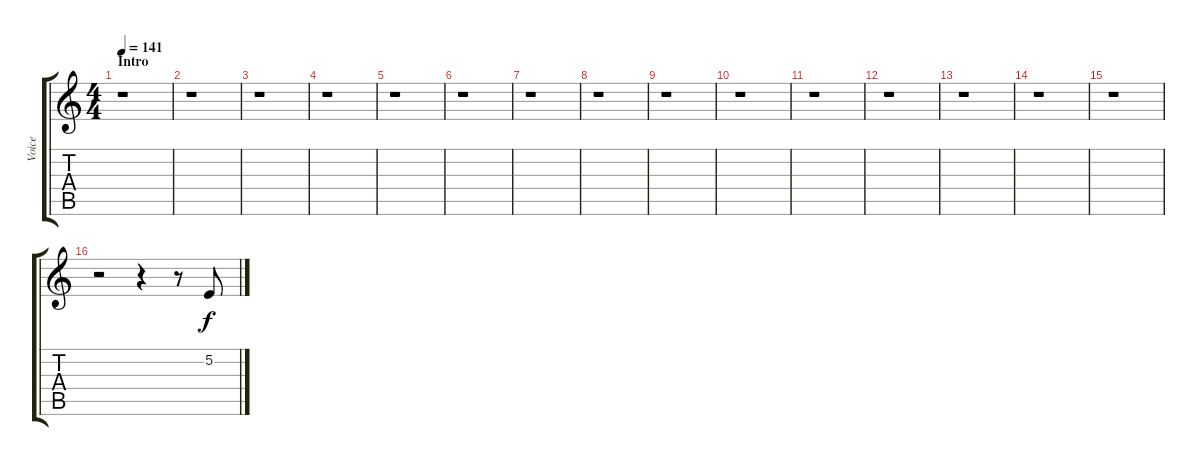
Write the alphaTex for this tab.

\track ("Voice" "Voice") {instrument synthvoice}
\staff {score tabs}
\tuning (E4 B3 G3 D3 A2 E2) {hide}
\ts (4 4)
\section ("" "Intro")
\tempo 141
\clef g2
\ks c
r.1{dy f instrument synthvoice} |
r.1 |
r.1 |
r.1 |
r.1 |
r.1 |
r.1 |
r.1 |
r.1 |
r.1 |
r.1 |
r.1 |
r.1 |
r.1 |
r.1 |
r.2 r.4 r.8 5.2.8
